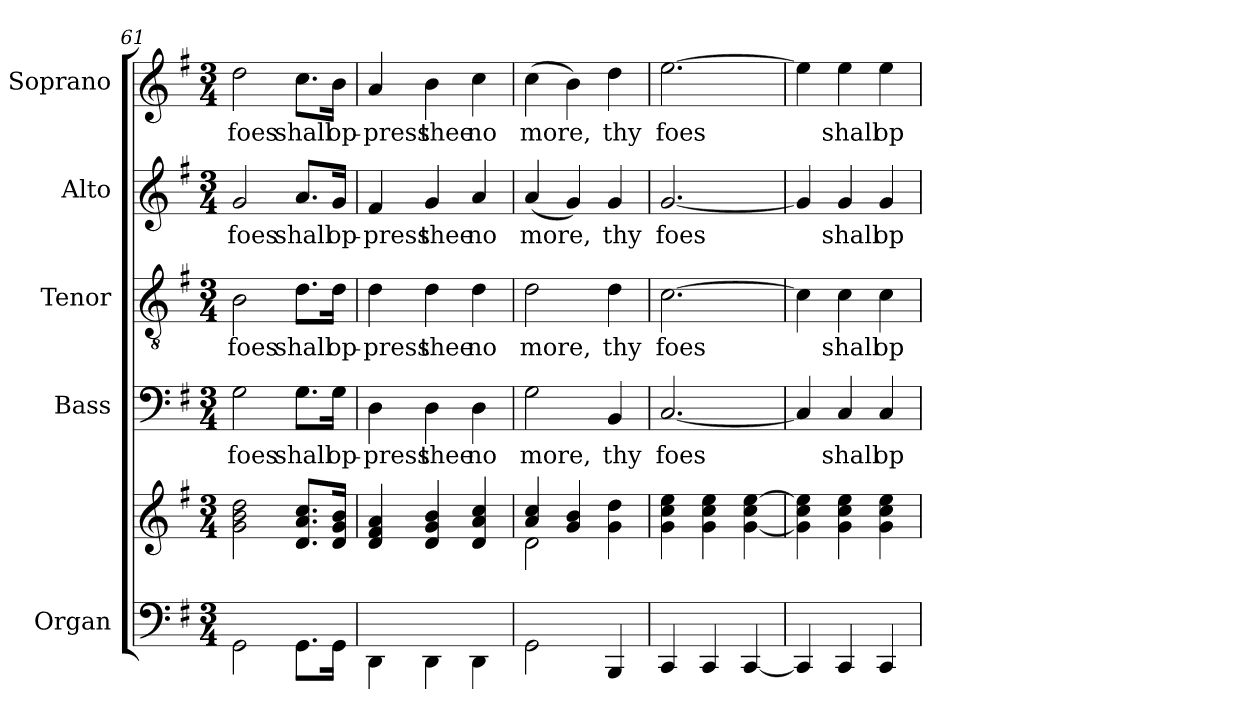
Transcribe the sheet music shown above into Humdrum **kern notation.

**kern	**kern	**kern	**text	**kern	**text	**kern	**text	**kern	**text
*part5	*part5	*part4	*part4	*part3	*part3	*part2	*part2	*part1	*part1
*staff6	*staff5	*staff4	*staff4	*staff3	*staff3	*staff2	*staff2	*staff1	*staff1
*I"Organ	*	*I"Bass	*	*I"Tenor	*	*I"Alto	*	*I"Soprano	*
*I'Org.	*	*I'B.	*	*I'T.	*	*I'A.	*	*I'S.	*
*clefF4	*clefG2	*clefF4	*	*clefGv2	*	*clefG2	*	*clefG2	*
*	*	*	*	*ITrd7c12	*	*	*	*	*
*k[f#]	*k[f#]	*k[f#]	*	*k[f#]	*	*k[f#]	*	*k[f#]	*
*G:	*G:	*G:	*	*G:	*	*G:	*	*G:	*
*M3/4	*M3/4	*M3/4	*	*M3/4	*	*M3/4	*	*M3/4	*
=61	=61	=61	=61	=61	=61	=61	=61	=61	=61
!	!	!	!LO:LY:b:color=#000000	!	!	!	!	!	!
!	!	!	!	!	!LO:LY:b:color=#000000	!	!	!	!
!	!	!	!	!	!	!	!LO:LY:b:color=#000000	!	!
!	!	!	!	!	!	!	!	!	!LO:LY:b:color=#000000
2GGi\	2gi\ 2bi 2ddi	2Gi\	foes	2BBi\	foes	2gi/	foes	2ddi\	foes
!	!	!	!LO:LY:b:color=#000000	!	!	!	!	!	!
!	!	!	!	!	!LO:LY:b:color=#000000	!	!	!	!
!	!	!	!	!	!	!	!LO:LY:b:color=#000000	!	!
!	!	!	!	!	!	!	!	!	!LO:LY:b:color=#000000
8.GGi\L	8.di/ 8.ai 8.cciL	8.Gi\L	shall	8.Di\L	shall	8.ai/L	shall	8.cci\L	shall
!	!	!	!LO:LY:b:color=#000000	!	!	!	!	!	!
!	!	!	!	!	!LO:LY:b:color=#000000	!	!	!	!
!	!	!	!	!	!	!	!LO:LY:b:color=#000000	!	!
!	!	!	!	!	!	!	!	!	!LO:LY:b:color=#000000
16GGi\Jk	16di/ 16gi 16biJk	16Gi\Jk	op-	16Di\Jk	op-	16gi/Jk	op-	16bi\Jk	op-
=62	=62	=62	=62	=62	=62	=62	=62	=62	=62
!	!	!	!LO:LY:b:color=#000000	!	!	!	!	!	!
!	!	!	!	!	!LO:LY:b:color=#000000	!	!	!	!
!	!	!	!	!	!	!	!LO:LY:b:color=#000000	!	!
!	!	!	!	!	!	!	!	!	!LO:LY:b:color=#000000
4DDi\	4di/ 4f#i 4ai	4Di\	-press	4Di\	-press	4f#i/	-press	4ai/	-press
!	!	!	!LO:LY:b:color=#000000	!	!	!	!	!	!
!	!	!	!	!	!LO:LY:b:color=#000000	!	!	!	!
!	!	!	!	!	!	!	!LO:LY:b:color=#000000	!	!
!	!	!	!	!	!	!	!	!	!LO:LY:b:color=#000000
4DDi\	4di/ 4gi 4bi	4Di\	thee	4Di\	thee	4gi/	thee	4bi\	thee
!	!	!	!LO:LY:b:color=#000000	!	!	!	!	!	!
!	!	!	!	!	!LO:LY:b:color=#000000	!	!	!	!
!	!	!	!	!	!	!	!LO:LY:b:color=#000000	!	!
!	!	!	!	!	!	!	!	!	!LO:LY:b:color=#000000
4DDi\	4di/ 4ai 4cci	4Di\	no	4Di\	no	4ai/	no	4cci\	no
=63	=63	=63	=63	=63	=63	=63	=63	=63	=63
*	*^	*	*	*	*	*	*	*	*
!	!	!	!	!LO:LY:b:color=#000000	!	!	!	!	!	!
!	!	!	!	!	!	!LO:LY:b:color=#000000	!	!	!	!
!	!	!	!	!	!	!	!	!LO:LY:b:color=#000000	!	!
!	!	!	!	!	!	!	!	!	!	!LO:LY:b:color=#000000
2GGi\	4ai/ 4cci	2di\	2Gi\	more,	2Di\	more,	(4ai/	more,	(4cci\	more,
.	4gi/ 4bi	.	.	.	.	.	4gi/)	.	4bi\)	.
!	!	!	!	!LO:LY:b:color=#000000	!	!	!	!	!	!
!	!	!	!	!	!	!LO:LY:b:color=#000000	!	!	!	!
!	!	!	!	!	!	!	!	!LO:LY:b:color=#000000	!	!
!	!	!	!	!	!	!	!	!	!	!LO:LY:b:color=#000000
4BBBi/	4gi\ 4ddi	4ryy	4BBi/	thy	4Di\	thy	4gi/	thy	4ddi\	thy
*	*v	*v	*	*	*	*	*	*	*	*
=64	=64	=64	=64	=64	=64	=64	=64	=64	=64
*	*^	*	*	*	*	*	*	*	*
!	!	!	!	!LO:LY:b:color=#000000	!	!	!	!	!	!
*	*v	*v	*	*	*	*	*	*	*	*
*	*^	*	*	*	*	*	*	*	*
!	!	!	!	!	!	!LO:LY:b:color=#000000	!	!	!	!
*	*v	*v	*	*	*	*	*	*	*	*
*	*^	*	*	*	*	*	*	*	*
!	!	!	!	!	!	!	!	!LO:LY:b:color=#000000	!	!
*	*v	*v	*	*	*	*	*	*	*	*
*	*^	*	*	*	*	*	*	*	*
!	!	!	!	!	!	!	!	!	!	!LO:LY:b:color=#000000
*	*v	*v	*	*	*	*	*	*	*	*
4CCi/	4gi\ 4cci 4eei	[<2.Ci/	foes	[>2.Ci\	foes	[<2.gi/	foes	[>2.eei\	foes
4CCi/	4gi\ 4cci 4eei	.	.	.	.	.	.	.	.
[<4CCi/	[<4gi\ 4cci [>4eei	.	.	.	.	.	.	.	.
=65	=65	=65	=65	=65	=65	=65	=65	=65	=65
4CCi/]	4gi\] 4cci 4eei]	4Ci/]	.	4Ci\]	.	4gi/]	.	4eei\]	.
!	!	!	!LO:LY:b:color=#000000	!	!	!	!	!	!
!	!	!	!	!	!LO:LY:b:color=#000000	!	!	!	!
!	!	!	!	!	!	!	!LO:LY:b:color=#000000	!	!
!	!	!	!	!	!	!	!	!	!LO:LY:b:color=#000000
4CCi/	4gi\ 4cci 4eei	4Ci/	shall	4Ci\	shall	4gi/	shall	4eei\	shall
!	!	!	!LO:LY:b:color=#000000	!	!	!	!	!	!
!	!	!	!	!	!LO:LY:b:color=#000000	!	!	!	!
!	!	!	!	!	!	!	!LO:LY:b:color=#000000	!	!
!	!	!	!	!	!	!	!	!	!LO:LY:b:color=#000000
4CCi/	4gi\ 4cci 4eei	4Ci/	op-	4Ci\	op-	4gi/	op-	4eei\	op-
=	=	=	=	=	=	=	=	=	=
*-	*-	*-	*-	*-	*-	*-	*-	*-	*-
